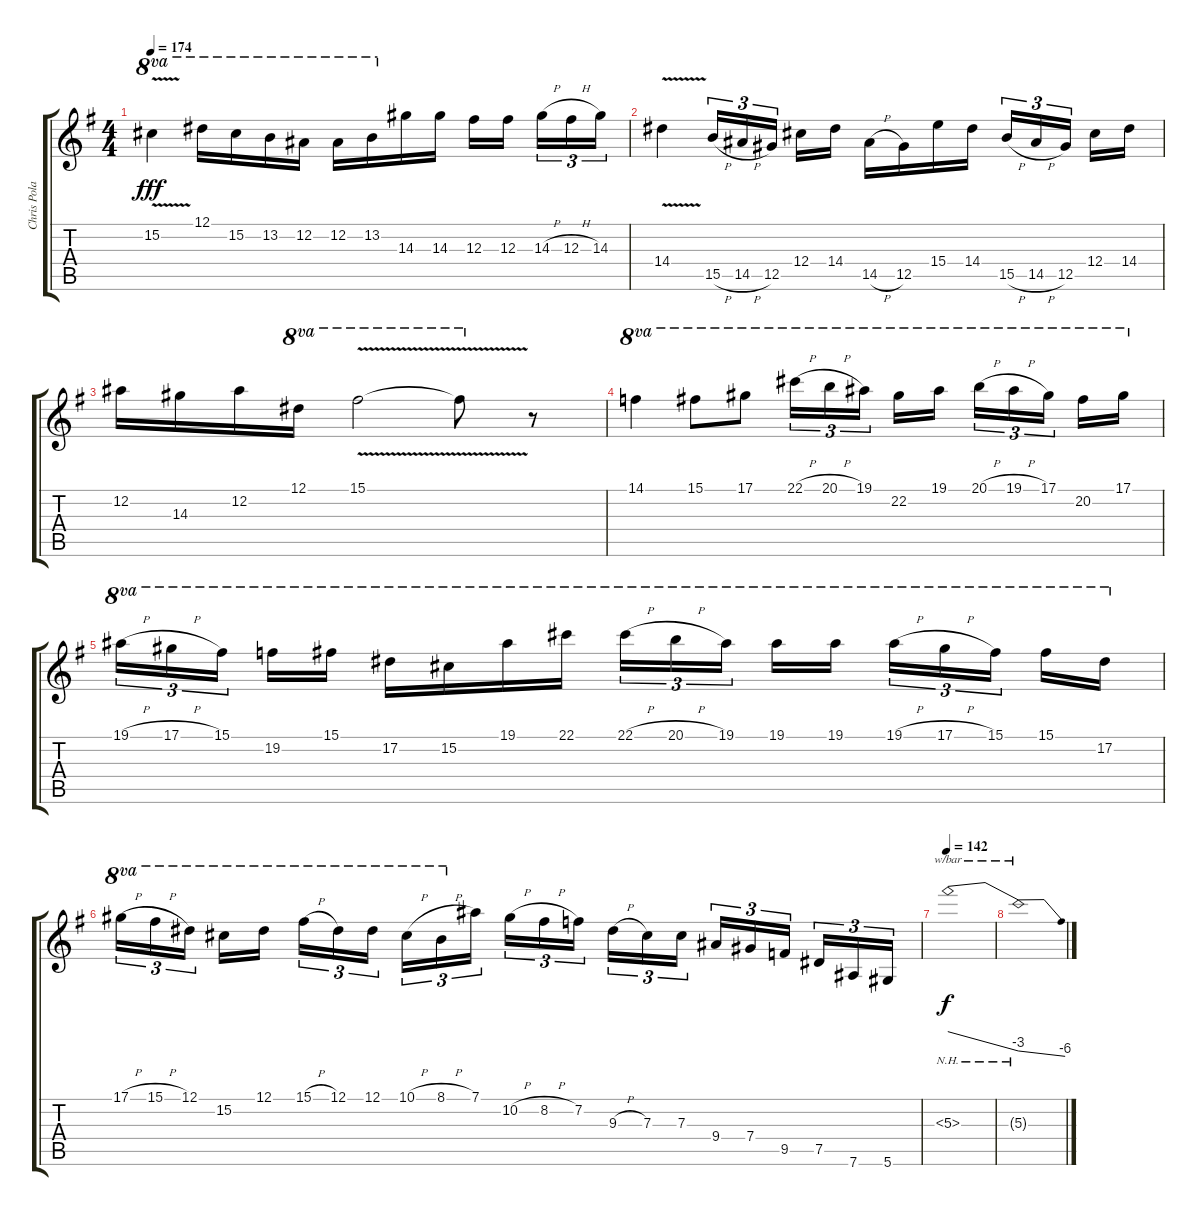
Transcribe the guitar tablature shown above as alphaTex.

\track ("Chris Poland" "Chris Pola") {instrument overdrivenguitar}
\staff {score tabs}
\tuning (Eb4 Bb3 Gb3 Db3 Ab2 Eb2) {hide}
\ts (4 4)
\tempo 174
\clef g2
\ks g
15.2{v}.4{ot 8va dy fff} 12.1.16{ot 8va} 15.2.16{ot 8va} 13.2.16{ot 8va} 12.2.16{ot 8va} 12.2.16{ot 8va} 13.2.16{ot 8va} 14.3.16 14.3.16 12.3.16 12.3.16{beam splitsecondary} 14.3{h}.16{tu (3 2)} 12.3{h}.16{tu (3 2)} 14.3.16{tu (3 2)} |
14.4{v}.4 15.5{h}.16{tu (3 2)} 14.5{h}.16{tu (3 2)} 12.5.16{tu (3 2) beam splitsecondary} 12.4.16 14.4.16 14.5{h}.16 12.5.16 15.4.16 14.4.16 15.5{h}.16{tu (3 2)} 14.5{h}.16{tu (3 2)} 12.5.16{tu (3 2) beam splitsecondary} 12.4.16 14.4.16 |
12.2.16 14.3.16 12.2.16 12.1.16{ot 8va} 15.1{v}.2{ot 8va} 15.1{v t}.8{ot 8va} r.8 |
14.1.4{ot 8va} 15.1.8{ot 8va} 17.1.8{ot 8va} 22.1{h}.16{tu (3 2) ot 8va} 20.1{h}.16{tu (3 2) ot 8va} 19.1.16{tu (3 2) ot 8va beam splitsecondary} 22.2.16{ot 8va} 19.1.16{ot 8va} 20.1{h}.16{tu (3 2) ot 8va} 19.1{h}.16{tu (3 2) ot 8va} 17.1.16{tu (3 2) ot 8va beam splitsecondary} 20.2.16{ot 8va} 17.1.16{ot 8va} |
19.1{h}.16{tu (3 2) ot 8va} 17.1{h}.16{tu (3 2) ot 8va} 15.1.16{tu (3 2) ot 8va beam splitsecondary} 19.2.16{ot 8va} 15.1.16{ot 8va} 17.2.16{ot 8va} 15.2.16{ot 8va} 19.1.16{ot 8va} 22.1.16{ot 8va} 22.1{h}.16{tu (3 2) ot 8va} 20.1{h}.16{tu (3 2) ot 8va} 19.1.16{tu (3 2) ot 8va beam splitsecondary} 19.1.16{ot 8va} 19.1.16{ot 8va} 19.1{h}.16{tu (3 2) ot 8va} 17.1{h}.16{tu (3 2) ot 8va} 15.1.16{tu (3 2) ot 8va beam splitsecondary} 15.1.16{ot 8va} 17.2.16{ot 8va} |
17.1{h}.16{tu (3 2) ot 8va} 15.1{h}.16{tu (3 2) ot 8va} 12.1.16{tu (3 2) ot 8va beam splitsecondary} 15.2.16{ot 8va} 12.1.16{ot 8va} 15.1{h}.16{tu (3 2) ot 8va} 12.1.16{tu (3 2) ot 8va} 12.1.16{tu (3 2) ot 8va beam splitsecondary} 10.1{h}.16{tu (3 2) ot 8va} 8.1{h}.16{tu (3 2) ot 8va} 7.1.16{tu (3 2)} 10.2{h}.16{tu (3 2)} 8.2{h}.16{tu (3 2)} 7.2.16{tu (3 2) beam splitsecondary} 9.3{h}.16{tu (3 2)} 7.3.16{tu (3 2)} 7.3.16{tu (3 2)} 9.4.16{tu (3 2)} 7.4.16{tu (3 2)} 9.5.16{tu (3 2) beam splitsecondary} 7.5.16{tu (3 2)} 7.6.16{tu (3 2)} 5.6.16{tu (3 2)} |
\tempo 142
5.3{nh}.1{tbe (dive default 0 0 60 -12) dy f} |
5.3{nh t}.1{tbe (dive default 0 -12 60 -24)}
